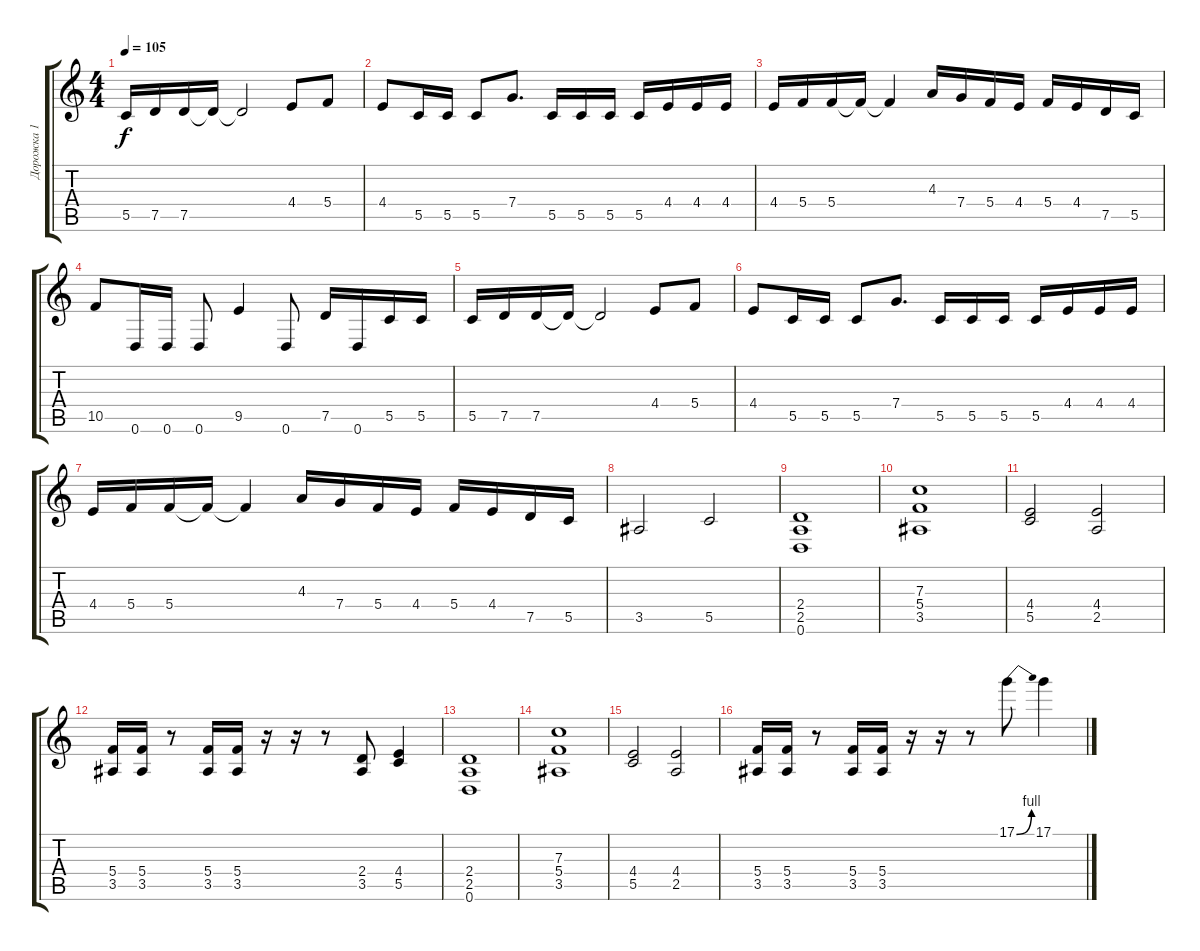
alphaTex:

\track ("Дорожка 1" "Дорожка 1") {instrument distortionguitar}
\staff {score tabs}
\tuning (D4 A3 F3 C3 G2 D2) {hide}
\ts (4 4)
\tempo 105
\clef g2
\ks c
5.5.16{dy f} 7.5.16 7.5.16 7.5{t}.16 7.5{t}.2 4.4.8 5.4.8 |
4.4.8 5.5.16 5.5.16 5.5.8 7.4.8{d} 5.5.16 5.5.16 5.5.16 5.5.16 4.4.16 4.4.16 4.4.16 |
4.4.16 5.4.16 5.4.16 5.4{t}.16 5.4{t}.4 4.3.16 7.4.16 5.4.16 4.4.16 5.4.16 4.4.16 7.5.16 5.5.16 |
10.5.8 0.6.16 0.6.16 0.6.8 9.5.4 0.6.8 7.5.16 0.6.16 5.5.16 5.5.16 |
5.5.16 7.5.16 7.5.16 7.5{t}.16 7.5{t}.2 4.4.8 5.4.8 |
4.4.8 5.5.16 5.5.16 5.5.8 7.4.8{d} 5.5.16 5.5.16 5.5.16 5.5.16 4.4.16 4.4.16 4.4.16 |
4.4.16 5.4.16 5.4.16 5.4{t}.16 5.4{t}.4 4.3.16 7.4.16 5.4.16 4.4.16 5.4.16 4.4.16 7.5.16 5.5.16 |
3.5.2 5.5.2 |
(2.4 2.5 0.6).1 |
(7.3 5.4 3.5).1 |
(4.4 5.5).2 (4.4 2.5).2 |
(5.4 3.5).16 (5.4 3.5).16 r.8 (5.4 3.5).16 (5.4 3.5).16 r.16 r.16 r.8 (2.4 3.5).8 (4.4 5.5).4 |
(2.4 2.5 0.6).1 |
(7.3 5.4 3.5).1 |
(4.4 5.5).2 (4.4 2.5).2 |
(5.4 3.5).16 (5.4 3.5).16 r.8 (5.4 3.5).16 (5.4 3.5).16 r.16 r.16 r.8 17.1{be (bend 0 0 60 4)}.8 17.1.4
